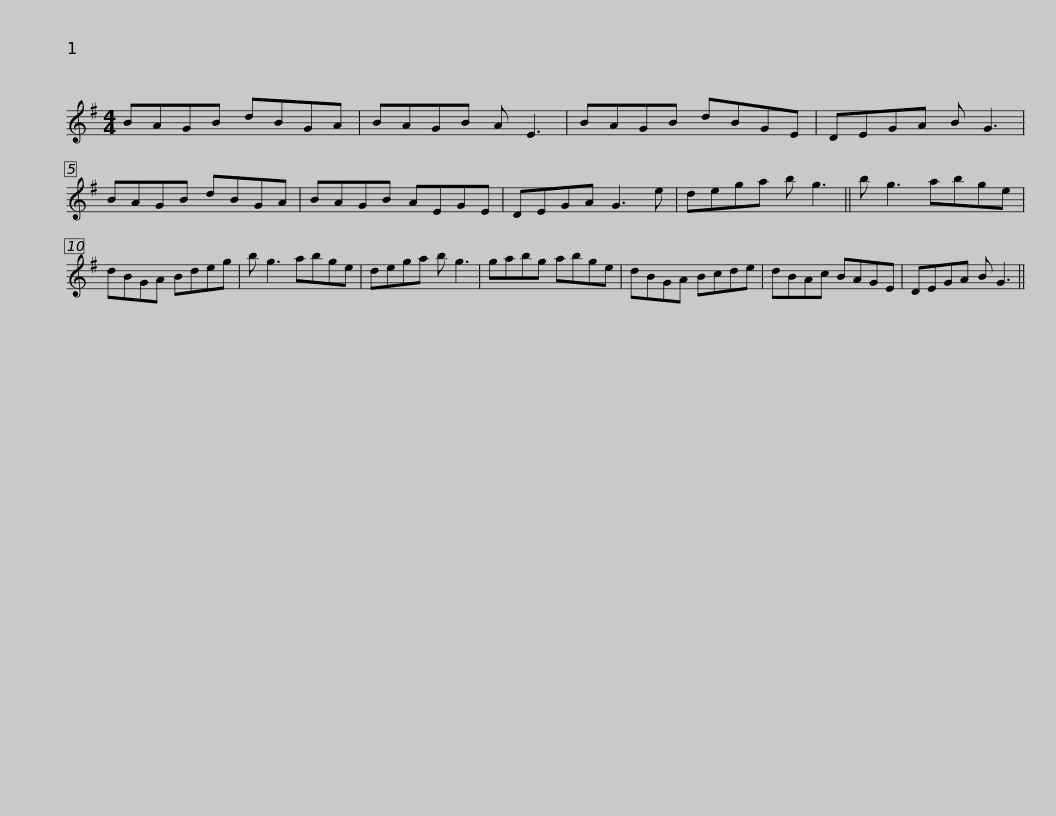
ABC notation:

X:1
L:1/8
M:4/4
I:linebreak $
K:G
V:1 treble
V:1
 BAGB dBGA | BAGB A E3 | BAGB dBGE | DEGA B G3 | BAGB dBGA | %5
 BAGB AEGE |$ DEGA G3 e | dega b g3 || b g3 abge | dBGA Bdeg | %10
 b g3 abge | dega b g3 |$ gabg abge | dBGA Bcde | dBAc BAGE | %15
 DEGA B G3 || %16
